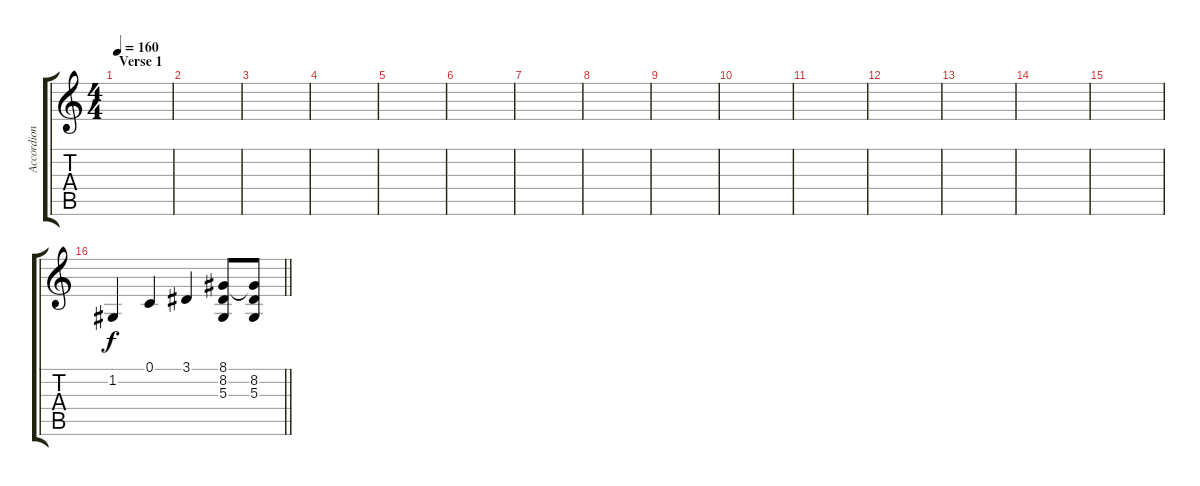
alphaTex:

\track ("Accordion" "Accordion") {instrument accordion}
\staff {score tabs}
\tuning (C4 G3 Eb3 Bb2 F2 C2) {hide}
\ts (4 4)
\section ("" "Verse 1")
\tempo 160
\clef g2
\ks c
|
|
|
|
|
|
|
|
|
|
|
|
|
|
|
\barLineRight lightlight
1.2.4 0.1.4 3.1.4 (8.1 8.2 5.3).8 (8.1{t} 8.2 5.3).8
